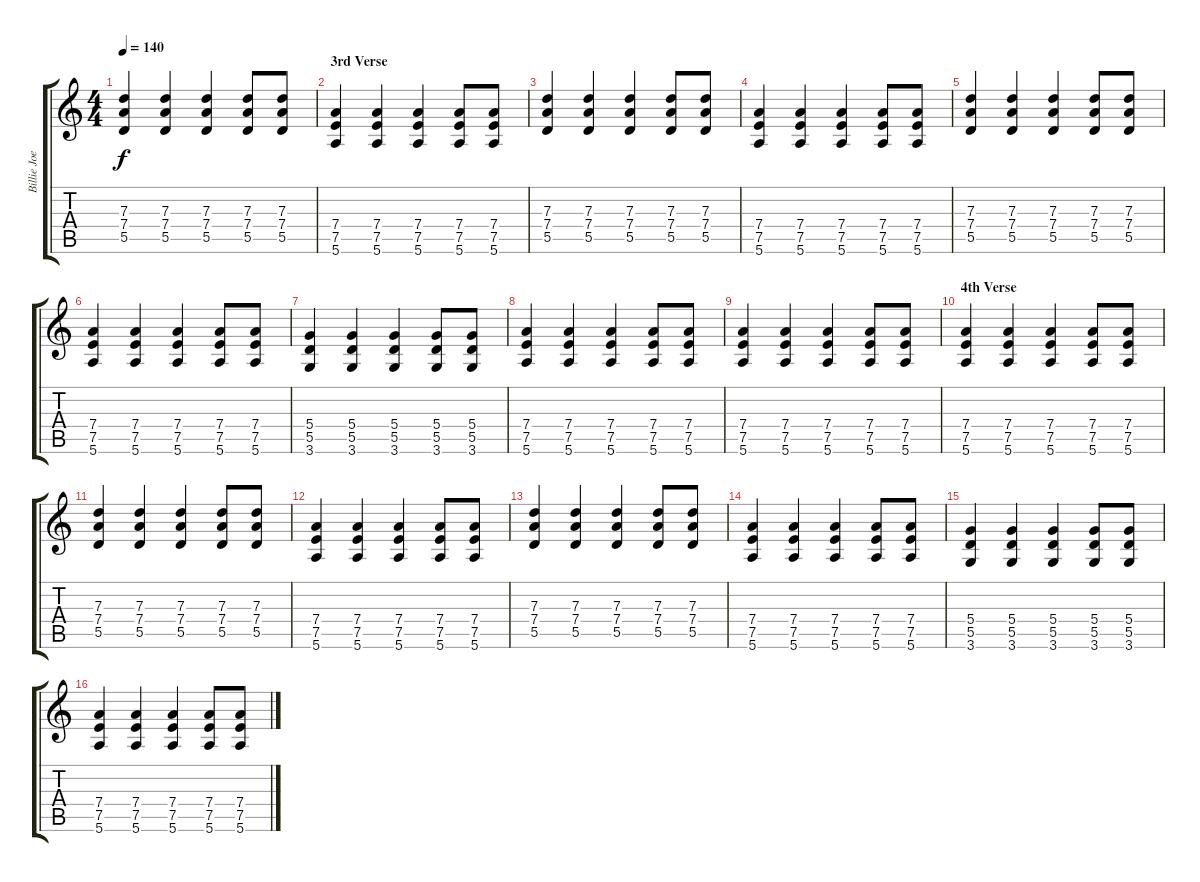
\track ("Billie Joe Armstrong (Guitar Double)" "Billie Joe") {instrument distortionguitar}
\staff {score tabs}
\tuning (E4 B3 G3 D3 A2 E2) {hide}
\ts (4 4)
\tempo 140
\clef g2
\ks c
(7.3 7.4 5.5).4{dy f} (7.3 7.4 5.5).4 (7.3 7.4 5.5).4 (7.3 7.4 5.5).8 (7.3 7.4 5.5).8 |
\section ("" "3rd Verse")
(7.4 7.5 5.6).4 (7.4 7.5 5.6).4 (7.4 7.5 5.6).4 (7.4 7.5 5.6).8 (7.4 7.5 5.6).8 |
(7.3 7.4 5.5).4 (7.3 7.4 5.5).4 (7.3 7.4 5.5).4 (7.3 7.4 5.5).8 (7.3 7.4 5.5).8 |
(7.4 7.5 5.6).4 (7.4 7.5 5.6).4 (7.4 7.5 5.6).4 (7.4 7.5 5.6).8 (7.4 7.5 5.6).8 |
(7.3 7.4 5.5).4 (7.3 7.4 5.5).4 (7.3 7.4 5.5).4 (7.3 7.4 5.5).8 (7.3 7.4 5.5).8 |
(7.4 7.5 5.6).4 (7.4 7.5 5.6).4 (7.4 7.5 5.6).4 (7.4 7.5 5.6).8 (7.4 7.5 5.6).8 |
(5.4 5.5 3.6).4 (5.4 5.5 3.6).4 (5.4 5.5 3.6).4 (5.4 5.5 3.6).8 (5.4 5.5 3.6).8 |
(7.4 7.5 5.6).4 (7.4 7.5 5.6).4 (7.4 7.5 5.6).4 (7.4 7.5 5.6).8 (7.4 7.5 5.6).8 |
(7.4 7.5 5.6).4 (7.4 7.5 5.6).4 (7.4 7.5 5.6).4 (7.4 7.5 5.6).8 (7.4 7.5 5.6).8 |
\section ("" "4th Verse")
(7.4 7.5 5.6).4 (7.4 7.5 5.6).4 (7.4 7.5 5.6).4 (7.4 7.5 5.6).8 (7.4 7.5 5.6).8 |
(7.3 7.4 5.5).4 (7.3 7.4 5.5).4 (7.3 7.4 5.5).4 (7.3 7.4 5.5).8 (7.3 7.4 5.5).8 |
(7.4 7.5 5.6).4 (7.4 7.5 5.6).4 (7.4 7.5 5.6).4 (7.4 7.5 5.6).8 (7.4 7.5 5.6).8 |
(7.3 7.4 5.5).4 (7.3 7.4 5.5).4 (7.3 7.4 5.5).4 (7.3 7.4 5.5).8 (7.3 7.4 5.5).8 |
(7.4 7.5 5.6).4 (7.4 7.5 5.6).4 (7.4 7.5 5.6).4 (7.4 7.5 5.6).8 (7.4 7.5 5.6).8 |
(5.4 5.5 3.6).4 (5.4 5.5 3.6).4 (5.4 5.5 3.6).4 (5.4 5.5 3.6).8 (5.4 5.5 3.6).8 |
(7.4 7.5 5.6).4 (7.4 7.5 5.6).4 (7.4 7.5 5.6).4 (7.4 7.5 5.6).8 (7.4 7.5 5.6).8
